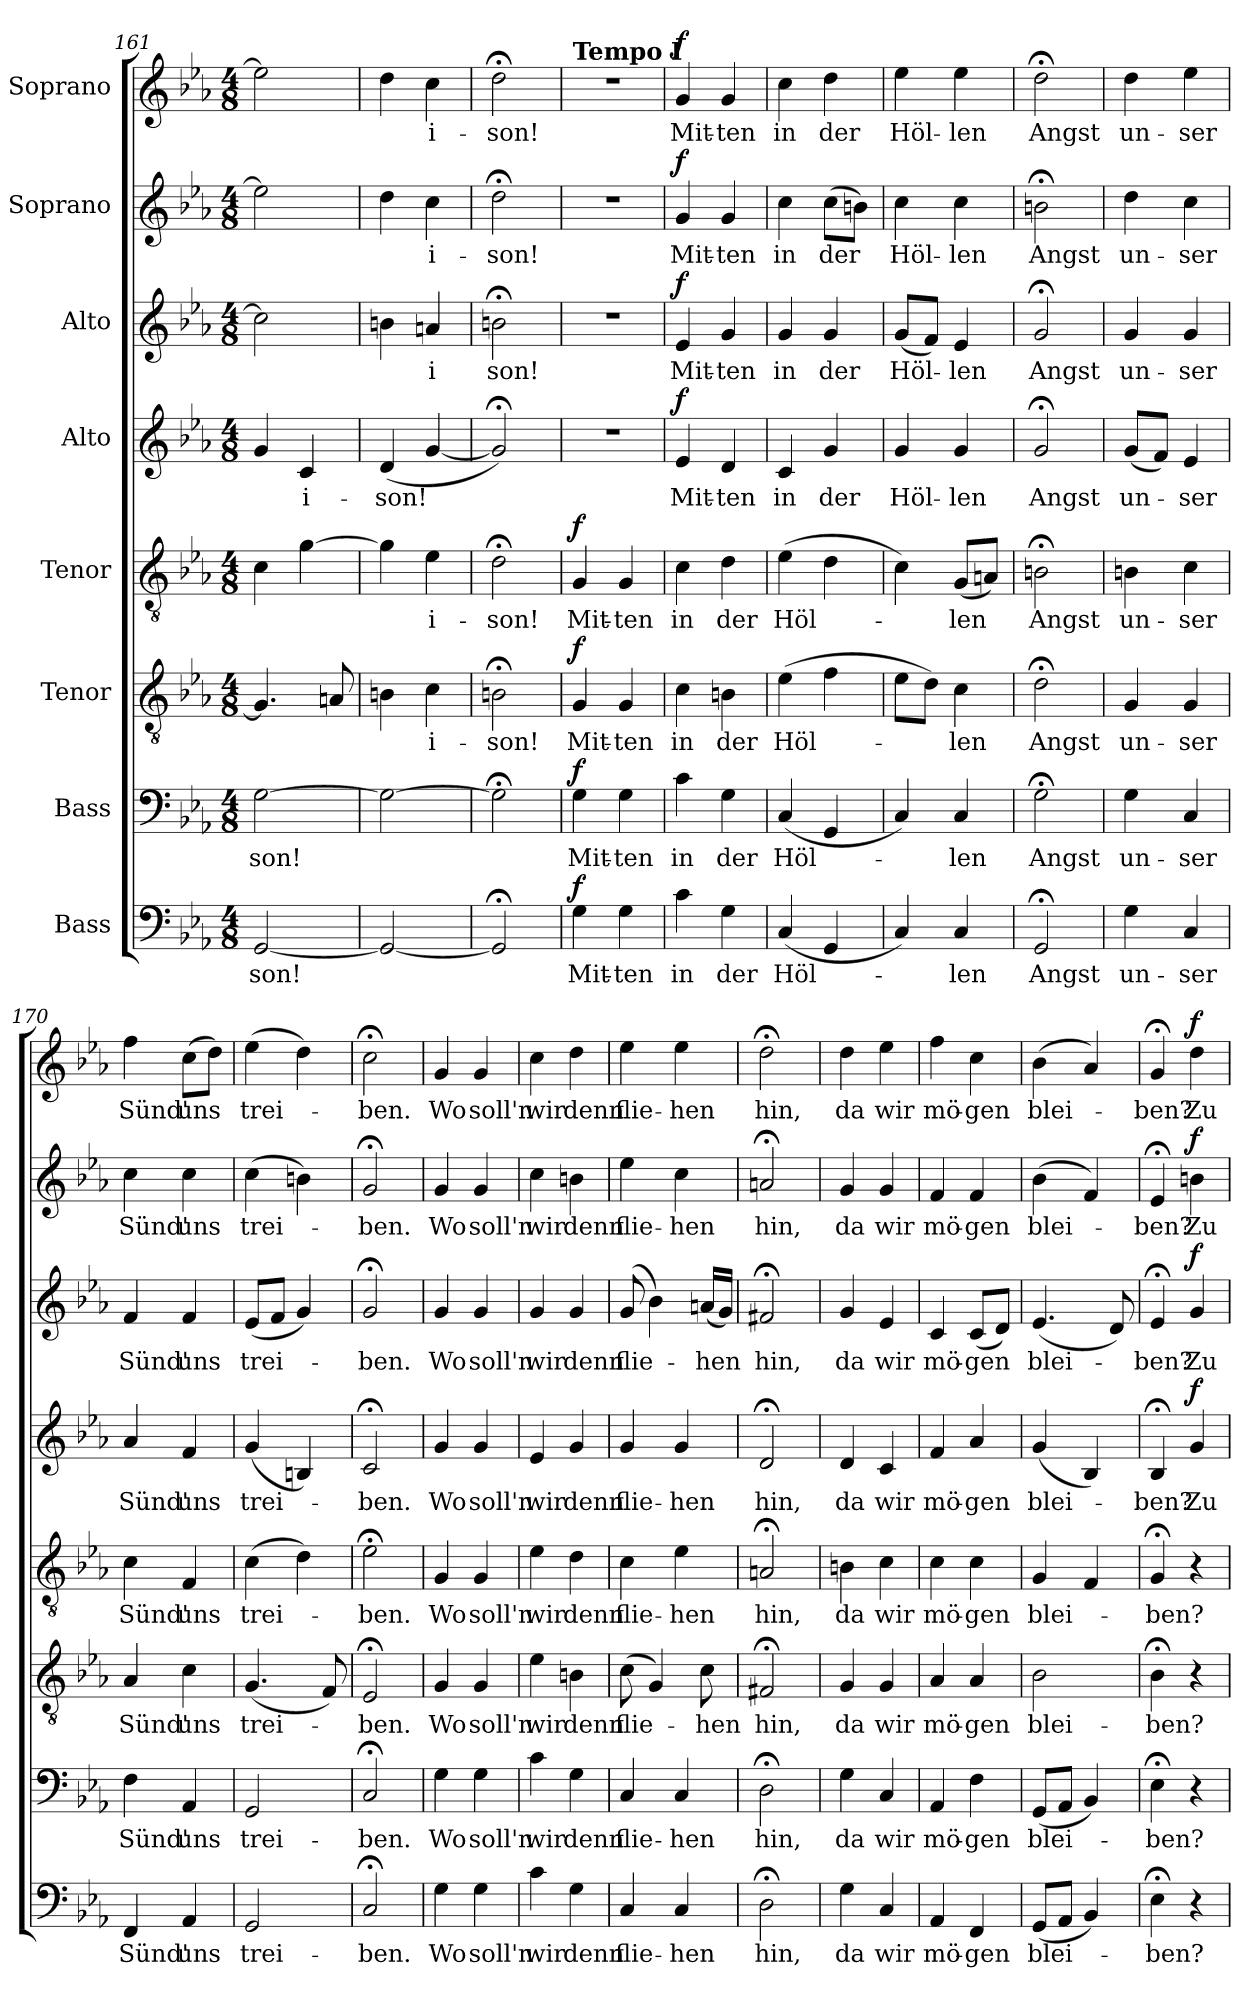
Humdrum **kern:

**kern	**text	**dynam	**kern	**text	**dynam	**kern	**text	**dynam	**kern	**text	**dynam	**kern	**text	**dynam	**kern	**text	**dynam	**kern	**text	**dynam	**kern	**text	**dynam
*part8	*part8	*part8	*part7	*part7	*part7	*part6	*part6	*part6	*part5	*part5	*part5	*part4	*part4	*part4	*part3	*part3	*part3	*part2	*part2	*part2	*part1	*part1	*part1
*staff8	*staff8	*staff8	*staff7	*staff7	*staff7	*staff6	*staff6	*staff6	*staff5	*staff5	*staff5	*staff4	*staff4	*staff4	*staff3	*staff3	*staff3	*staff2	*staff2	*staff2	*staff1	*staff1	*staff1
*I"Bass	*	*	*I"Bass	*	*	*I"Tenor	*	*	*I"Tenor	*	*	*I"Alto	*	*	*I"Alto	*	*	*I"Soprano	*	*	*I"Soprano	*	*
!!LO:PB:g=z
*clefF4	*	*	*clefF4	*	*	*clefGv2	*	*	*clefGv2	*	*	*clefG2	*	*	*clefG2	*	*	*clefG2	*	*	*clefG2	*	*
*k[b-e-a-]	*	*	*k[b-e-a-]	*	*	*k[b-e-a-]	*	*	*k[b-e-a-]	*	*	*k[b-e-a-]	*	*	*k[b-e-a-]	*	*	*k[b-e-a-]	*	*	*k[b-e-a-]	*	*
*E-:	*	*	*E-:	*	*	*E-:	*	*	*E-:	*	*	*E-:	*	*	*E-:	*	*	*E-:	*	*	*E-:	*	*
*M4/8	*	*	*M4/8	*	*	*M4/8	*	*	*M4/8	*	*	*M4/8	*	*	*M4/8	*	*	*M4/8	*	*	*M4/8	*	*
=161	=161	=161	=161	=161	=161	=161	=161	=161	=161	=161	=161	=161	=161	=161	=161	=161	=161	=161	=161	=161	=161	=161	=161
!	!LO:LY:b	!	!	!LO:LY:b	!	!	!	!	!	!	!	!	!	!	!	!	!	!	!	!	!	!	!
[2GG/	-son!	.	[2G\	-son!	.	4.G/]	.	.	4c\	.	.	4g/	.	.	2cc\]	.	.	2ee-\]	.	.	2ee-\]	.	.
!	!	!	!	!	!	!	!	!	!	!	!	!	!LO:LY:b	!	!	!	!	!	!	!	!	!	!
.	.	.	.	.	.	.	.	.	[4g\	.	.	4c/	-i-	.	.	.	.	.	.	.	.	.	.
.	.	.	.	.	.	8An/	.	.	.	.	.	.	.	.	.	.	.	.	.	.	.	.	.
=162	=162	=162	=162	=162	=162	=162	=162	=162	=162	=162	=162	=162	=162	=162	=162	=162	=162	=162	=162	=162	=162	=162	=162
!	!	!	!	!	!	!	!	!	!	!	!	!	!LO:LY:b	!	!	!	!	!	!	!	!	!	!
2GG/_	.	.	2G\_	.	.	4Bn\	.	.	4g\]	.	.	(<4d/	-son!	.	4bn\	.	.	4dd\	.	.	4dd\	.	.
!	!	!	!	!	!	!	!LO:LY:b	!	!	!LO:LY:b	!	!	!	!	!	!LO:LY:b	!	!	!LO:LY:b	!	!	!LO:LY:b	!
.	.	.	.	.	.	4c\	-i-	.	4e-\	-i-	.	[4g/	.	.	4an/	-i	.	4cc\	-i-	.	4cc\	-i-	.
=163	=163	=163	=163	=163	=163	=163	=163	=163	=163	=163	=163	=163	=163	=163	=163	=163	=163	=163	=163	=163	=163	=163	=163
!	!	!	!	!	!	!	!LO:LY:b	!	!	!LO:LY:b	!	!	!	!	!	!LO:LY:b	!	!	!LO:LY:b	!	!	!LO:LY:b	!
2GG;</]	.	.	2G;<\]	.	.	2Bn;<\	-son!	.	2d;<\	-son!	.	2g;</])	.	.	2bn;<\	son!	.	2dd;<\	-son!	.	2dd;<\	-son!	.
=164	=164	=164	=164	=164	=164	=164	=164	=164	=164	=164	=164	=164	=164	=164	=164	=164	=164	=164	=164	=164	=164	=164	=164
!	!	!	!	!	!	!	!	!	!	!	!	!	!	!	!	!	!	!	!	!	!LO:TX:a:B:t=Tempo I	!	!
!	!LO:LY:b	!LO:DY:a	!	!LO:LY:b	!LO:DY:a	!	!LO:LY:b	!LO:DY:a	!	!LO:LY:b	!LO:DY:a	!	!	!	!	!	!	!	!	!	!	!	!
4G\	Mit-	f	4G\	Mit-	f	4G/	Mit-	f	4G/	Mit-	f	2r	.	.	2r	.	.	2r	.	.	2r	.	.
!	!LO:LY:b	!	!	!LO:LY:b	!	!	!LO:LY:b	!	!	!LO:LY:b	!	!	!	!	!	!	!	!	!	!	!	!	!
4G\	-ten	.	4G\	-ten	.	4G/	-ten	.	4G/	-ten	.	.	.	.	.	.	.	.	.	.	.	.	.
=165	=165	=165	=165	=165	=165	=165	=165	=165	=165	=165	=165	=165	=165	=165	=165	=165	=165	=165	=165	=165	=165	=165	=165
!	!LO:LY:b	!	!	!LO:LY:b	!	!	!LO:LY:b	!	!	!LO:LY:b	!	!	!LO:LY:b	!LO:DY:a	!	!LO:LY:b	!LO:DY:a	!	!LO:LY:b	!LO:DY:a	!	!LO:LY:b	!LO:DY:a
4c\	in	.	4c\	in	.	4c\	in	.	4c\	in	.	4e-/	Mit-	f	4e-/	Mit-	f	4g/	Mit-	f	4g/	Mit-	f
!	!LO:LY:b	!	!	!LO:LY:b	!	!	!LO:LY:b	!	!	!LO:LY:b	!	!	!LO:LY:b	!	!	!LO:LY:b	!	!	!LO:LY:b	!	!	!LO:LY:b	!
4G\	der	.	4G\	der	.	4Bn\	der	.	4d\	der	.	4d/	-ten	.	4g/	-ten	.	4g/	-ten	.	4g/	-ten	.
=166	=166	=166	=166	=166	=166	=166	=166	=166	=166	=166	=166	=166	=166	=166	=166	=166	=166	=166	=166	=166	=166	=166	=166
!	!LO:LY:b	!	!	!LO:LY:b	!	!	!LO:LY:b	!	!	!LO:LY:b	!	!	!LO:LY:b	!	!	!LO:LY:b	!	!	!LO:LY:b	!	!	!LO:LY:b	!
(<4C/	Höl-	.	(<4C/	Höl-	.	(>4e-\	Höl-	.	(>4e-\	Höl-	.	4c/	in	.	4g/	in	.	4cc\	in	.	4cc\	in	.
!	!	!	!	!	!	!	!	!	!	!	!	!	!LO:LY:b	!	!	!LO:LY:b	!	!	!LO:LY:b	!	!	!LO:LY:b	!
4GG/	.	.	4GG/	.	.	4f\	.	.	4d\	.	.	4g/	der	.	4g/	der	.	(>8cc\L	der	.	4dd\	der	.
.	.	.	.	.	.	.	.	.	.	.	.	.	.	.	.	.	.	8bn\J)	.	.	.	.	.
=167	=167	=167	=167	=167	=167	=167	=167	=167	=167	=167	=167	=167	=167	=167	=167	=167	=167	=167	=167	=167	=167	=167	=167
!	!	!	!	!	!	!	!	!	!	!	!	!	!LO:LY:b	!	!	!LO:LY:b	!	!	!LO:LY:b	!	!	!LO:LY:b	!
4C/)	.	.	4C/)	.	.	8e-\L	.	.	4c\)	.	.	4g/	Höl-	.	(<8g/L	Höl-	.	4cc\	Höl-	.	4ee-\	Höl-	.
.	.	.	.	.	.	8d\J)	.	.	.	.	.	.	.	.	8f/J)	.	.	.	.	.	.	.	.
!	!LO:LY:b	!	!	!LO:LY:b	!	!	!LO:LY:b	!	!	!LO:LY:b	!	!	!LO:LY:b	!	!	!LO:LY:b	!	!	!LO:LY:b	!	!	!LO:LY:b	!
4C/	-len	.	4C/	-len	.	4c\	-len	.	(<8G/L	-len	.	4g/	-len	.	4e-/	-len	.	4cc\	-len	.	4ee-\	-len	.
.	.	.	.	.	.	.	.	.	8An/J)	.	.	.	.	.	.	.	.	.	.	.	.	.	.
=168	=168	=168	=168	=168	=168	=168	=168	=168	=168	=168	=168	=168	=168	=168	=168	=168	=168	=168	=168	=168	=168	=168	=168
!	!LO:LY:b	!	!	!LO:LY:b	!	!	!LO:LY:b	!	!	!LO:LY:b	!	!	!LO:LY:b	!	!	!LO:LY:b	!	!	!LO:LY:b	!	!	!LO:LY:b	!
2GG;</	Angst	.	2G;<\	Angst	.	2d;<\	Angst	.	2Bn;<\	Angst	.	2g;</	Angst	.	2g;</	Angst	.	2bn;<\	Angst	.	2dd;<\	Angst	.
=169	=169	=169	=169	=169	=169	=169	=169	=169	=169	=169	=169	=169	=169	=169	=169	=169	=169	=169	=169	=169	=169	=169	=169
!	!LO:LY:b	!	!	!LO:LY:b	!	!	!LO:LY:b	!	!	!LO:LY:b	!	!	!LO:LY:b	!	!	!LO:LY:b	!	!	!LO:LY:b	!	!	!LO:LY:b	!
4G\	un-	.	4G\	un-	.	4G/	un-	.	4Bn\	un-	.	(<8g/L	un-	.	4g/	un-	.	4dd\	un-	.	4dd\	un-	.
.	.	.	.	.	.	.	.	.	.	.	.	8f/J)	.	.	.	.	.	.	.	.	.	.	.
!	!LO:LY:b	!	!	!LO:LY:b	!	!	!LO:LY:b	!	!	!LO:LY:b	!	!	!LO:LY:b	!	!	!LO:LY:b	!	!	!LO:LY:b	!	!	!LO:LY:b	!
4C/	-ser	.	4C/	-ser	.	4G/	-ser	.	4c\	-ser	.	4e-/	-ser	.	4g/	-ser	.	4cc\	-ser	.	4ee-\	-ser	.
=170	=170	=170	=170	=170	=170	=170	=170	=170	=170	=170	=170	=170	=170	=170	=170	=170	=170	=170	=170	=170	=170	=170	=170
!	!LO:LY:b	!	!	!LO:LY:b	!	!	!LO:LY:b	!	!	!LO:LY:b	!	!	!LO:LY:b	!	!	!LO:LY:b	!	!	!LO:LY:b	!	!	!LO:LY:b	!
4FF/	Sünd'	.	4F\	Sünd'	.	4A-/	Sünd'	.	4c\	Sünd'	.	4a-/	Sünd'	.	4f/	Sünd'	.	4cc\	Sünd'	.	4ff\	Sünd'	.
!	!LO:LY:b	!	!	!LO:LY:b	!	!	!LO:LY:b	!	!	!LO:LY:b	!	!	!LO:LY:b	!	!	!LO:LY:b	!	!	!LO:LY:b	!	!	!LO:LY:b	!
4AA-/	uns	.	4AA-/	uns	.	4c\	uns	.	4F/	uns	.	4f/	uns	.	4f/	uns	.	4cc\	uns	.	(>8cc\L	uns	.
.	.	.	.	.	.	.	.	.	.	.	.	.	.	.	.	.	.	.	.	.	8dd\J)	.	.
=171	=171	=171	=171	=171	=171	=171	=171	=171	=171	=171	=171	=171	=171	=171	=171	=171	=171	=171	=171	=171	=171	=171	=171
!	!LO:LY:b	!	!	!LO:LY:b	!	!	!LO:LY:b	!	!	!LO:LY:b	!	!	!LO:LY:b	!	!	!LO:LY:b	!	!	!LO:LY:b	!	!	!LO:LY:b	!
2GG/	trei-	.	2GG/	trei-	.	(<4.G/	trei-	.	(>4c\	trei-	.	(<4g/	trei-	.	(<8e-/L	trei-	.	(>4cc\	trei-	.	(>4ee-\	trei-	.
.	.	.	.	.	.	.	.	.	.	.	.	.	.	.	8f/J	.	.	.	.	.	.	.	.
.	.	.	.	.	.	.	.	.	4d\)	.	.	4Bn/)	.	.	4g/)	.	.	4bn\)	.	.	4dd\)	.	.
.	.	.	.	.	.	8F/)	.	.	.	.	.	.	.	.	.	.	.	.	.	.	.	.	.
=172	=172	=172	=172	=172	=172	=172	=172	=172	=172	=172	=172	=172	=172	=172	=172	=172	=172	=172	=172	=172	=172	=172	=172
!	!LO:LY:b	!	!	!LO:LY:b	!	!	!LO:LY:b	!	!	!LO:LY:b	!	!	!LO:LY:b	!	!	!LO:LY:b	!	!	!LO:LY:b	!	!	!LO:LY:b	!
2C;</	-ben.	.	2C;</	-ben.	.	2E-;</	-ben.	.	2e-;<\	-ben.	.	2c;</	-ben.	.	2g;</	-ben.	.	2g;</	-ben.	.	2cc;<\	-ben.	.
!!LO:PB:g=z
=173	=173	=173	=173	=173	=173	=173	=173	=173	=173	=173	=173	=173	=173	=173	=173	=173	=173	=173	=173	=173	=173	=173	=173
!	!LO:LY:b	!	!	!LO:LY:b	!	!	!LO:LY:b	!	!	!LO:LY:b	!	!	!LO:LY:b	!	!	!LO:LY:b	!	!	!LO:LY:b	!	!	!LO:LY:b	!
4G\	Wo	.	4G\	Wo	.	4G/	Wo	.	4G/	Wo	.	4g/	Wo	.	4g/	Wo	.	4g/	Wo	.	4g/	Wo	.
!	!LO:LY:b	!	!	!LO:LY:b	!	!	!LO:LY:b	!	!	!LO:LY:b	!	!	!LO:LY:b	!	!	!LO:LY:b	!	!	!LO:LY:b	!	!	!LO:LY:b	!
4G\	soll'n	.	4G\	soll'n	.	4G/	soll'n	.	4G/	soll'n	.	4g/	soll'n	.	4g/	soll'n	.	4g/	soll'n	.	4g/	soll'n	.
=174	=174	=174	=174	=174	=174	=174	=174	=174	=174	=174	=174	=174	=174	=174	=174	=174	=174	=174	=174	=174	=174	=174	=174
!	!LO:LY:b	!	!	!LO:LY:b	!	!	!LO:LY:b	!	!	!LO:LY:b	!	!	!LO:LY:b	!	!	!LO:LY:b	!	!	!LO:LY:b	!	!	!LO:LY:b	!
4c\	wir	.	4c\	wir	.	4e-\	wir	.	4e-\	wir	.	4e-/	wir	.	4g/	wir	.	4cc\	wir	.	4cc\	wir	.
!	!LO:LY:b	!	!	!LO:LY:b	!	!	!LO:LY:b	!	!	!LO:LY:b	!	!	!LO:LY:b	!	!	!LO:LY:b	!	!	!LO:LY:b	!	!	!LO:LY:b	!
4G\	denn	.	4G\	denn	.	4Bn\	denn	.	4d\	denn	.	4g/	denn	.	4g/	denn	.	4bn\	denn	.	4dd\	denn	.
=175	=175	=175	=175	=175	=175	=175	=175	=175	=175	=175	=175	=175	=175	=175	=175	=175	=175	=175	=175	=175	=175	=175	=175
!	!LO:LY:b	!	!	!LO:LY:b	!	!	!LO:LY:b	!	!	!LO:LY:b	!	!	!LO:LY:b	!	!	!LO:LY:b	!	!	!LO:LY:b	!	!	!LO:LY:b	!
4C/	flie-	.	4C/	flie-	.	(>8c\	flie-	.	4c\	flie-	.	4g/	flie-	.	(>8g/	flie-	.	4ee-\	flie-	.	4ee-\	flie-	.
.	.	.	.	.	.	4G/)	.	.	.	.	.	.	.	.	4b-\)	.	.	.	.	.	.	.	.
!	!LO:LY:b	!	!	!LO:LY:b	!	!	!	!	!	!LO:LY:b	!	!	!LO:LY:b	!	!	!	!	!	!LO:LY:b	!	!	!LO:LY:b	!
4C/	-hen	.	4C/	-hen	.	.	.	.	4e-\	-hen	.	4g/	-hen	.	.	.	.	4cc\	-hen	.	4ee-\	-hen	.
!	!	!	!	!	!	!	!LO:LY:b	!	!	!	!	!	!	!	!	!LO:LY:b	!	!	!	!	!	!	!
.	.	.	.	.	.	8c\	-hen	.	.	.	.	.	.	.	(<16an/LL	-hen	.	.	.	.	.	.	.
.	.	.	.	.	.	.	.	.	.	.	.	.	.	.	16g/JJ)	.	.	.	.	.	.	.	.
=176	=176	=176	=176	=176	=176	=176	=176	=176	=176	=176	=176	=176	=176	=176	=176	=176	=176	=176	=176	=176	=176	=176	=176
!	!LO:LY:b	!	!	!LO:LY:b	!	!	!LO:LY:b	!	!	!LO:LY:b	!	!	!LO:LY:b	!	!	!LO:LY:b	!	!	!LO:LY:b	!	!	!LO:LY:b	!
2D;<\	hin,	.	2D;<\	hin,	.	2F#X;</	hin,	.	2An;</	hin,	.	2d;</	hin,	.	2f#X;</	hin,	.	2an;</	hin,	.	2dd;<\	hin,	.
=177	=177	=177	=177	=177	=177	=177	=177	=177	=177	=177	=177	=177	=177	=177	=177	=177	=177	=177	=177	=177	=177	=177	=177
!	!LO:LY:b	!	!	!LO:LY:b	!	!	!LO:LY:b	!	!	!LO:LY:b	!	!	!LO:LY:b	!	!	!LO:LY:b	!	!	!LO:LY:b	!	!	!LO:LY:b	!
4G\	da	.	4G\	da	.	4G/	da	.	4Bn\	da	.	4d/	da	.	4g/	da	.	4g/	da	.	4dd\	da	.
!	!LO:LY:b	!	!	!LO:LY:b	!	!	!LO:LY:b	!	!	!LO:LY:b	!	!	!LO:LY:b	!	!	!LO:LY:b	!	!	!LO:LY:b	!	!	!LO:LY:b	!
4C/	wir	.	4C/	wir	.	4G/	wir	.	4c\	wir	.	4c/	wir	.	4e-/	wir	.	4g/	wir	.	4ee-\	wir	.
=178	=178	=178	=178	=178	=178	=178	=178	=178	=178	=178	=178	=178	=178	=178	=178	=178	=178	=178	=178	=178	=178	=178	=178
!	!LO:LY:b	!	!	!LO:LY:b	!	!	!LO:LY:b	!	!	!LO:LY:b	!	!	!LO:LY:b	!	!	!LO:LY:b	!	!	!LO:LY:b	!	!	!LO:LY:b	!
4AA-/	mö-	.	4AA-/	mö-	.	4A-/	mö-	.	4c\	mö-	.	4f/	mö-	.	4c/	mö-	.	4f/	mö-	.	4ff\	mö-	.
!	!LO:LY:b	!	!	!LO:LY:b	!	!	!LO:LY:b	!	!	!LO:LY:b	!	!	!LO:LY:b	!	!	!LO:LY:b	!	!	!LO:LY:b	!	!	!LO:LY:b	!
4FF/	-gen	.	4F\	-gen	.	4A-/	-gen	.	4c\	-gen	.	4a-/	-gen	.	(<8c/L	-gen	.	4f/	-gen	.	4cc\	-gen	.
.	.	.	.	.	.	.	.	.	.	.	.	.	.	.	8d/J)	.	.	.	.	.	.	.	.
=179	=179	=179	=179	=179	=179	=179	=179	=179	=179	=179	=179	=179	=179	=179	=179	=179	=179	=179	=179	=179	=179	=179	=179
!	!LO:LY:b	!	!	!LO:LY:b	!	!	!LO:LY:b	!	!	!LO:LY:b	!	!	!LO:LY:b	!	!	!LO:LY:b	!	!	!LO:LY:b	!	!	!LO:LY:b	!
(<8GG/L	blei-	.	(<8GG/L	blei-	.	2B-\	blei-	.	4G/	blei-	.	(<4g/	blei-	.	(<4.e-/	blei-	.	(>4b-\	blei-	.	(>4b-\	blei-	.
8AA-/J	.	.	8AA-/J	.	.	.	.	.	.	.	.	.	.	.	.	.	.	.	.	.	.	.	.
4BB-/)	.	.	4BB-/)	.	.	.	.	.	4F/	.	.	4B-/)	.	.	.	.	.	4f/)	.	.	4a-/)	.	.
.	.	.	.	.	.	.	.	.	.	.	.	.	.	.	8d/)	.	.	.	.	.	.	.	.
=180	=180	=180	=180	=180	=180	=180	=180	=180	=180	=180	=180	=180	=180	=180	=180	=180	=180	=180	=180	=180	=180	=180	=180
!	!LO:LY:b	!	!	!LO:LY:b	!	!	!LO:LY:b	!	!	!LO:LY:b	!	!	!LO:LY:b	!	!	!LO:LY:b	!	!	!LO:LY:b	!	!	!LO:LY:b	!
4E-;<\	-ben?	.	4E-;<\	-ben?	.	4B-;<\	-ben?	.	4G;</	-ben?	.	4B-;</	-ben?	.	4e-;</	-ben?	.	4e-;</	-ben?	.	4g;</	-ben?	.
!	!	!	!	!	!	!	!	!	!	!	!	!	!LO:LY:b	!LO:DY:a	!	!LO:LY:b	!LO:DY:a	!	!LO:LY:b	!LO:DY:a	!	!LO:LY:b	!LO:DY:a
4r	.	.	4r	.	.	4r	.	.	4r	.	.	4g/	Zu	f	4g/	Zu	f	4bn\	Zu	f	4dd\	Zu	f
=	=	=	=	=	=	=	=	=	=	=	=	=	=	=	=	=	=	=	=	=	=	=	=
*-	*-	*-	*-	*-	*-	*-	*-	*-	*-	*-	*-	*-	*-	*-	*-	*-	*-	*-	*-	*-	*-	*-	*-
